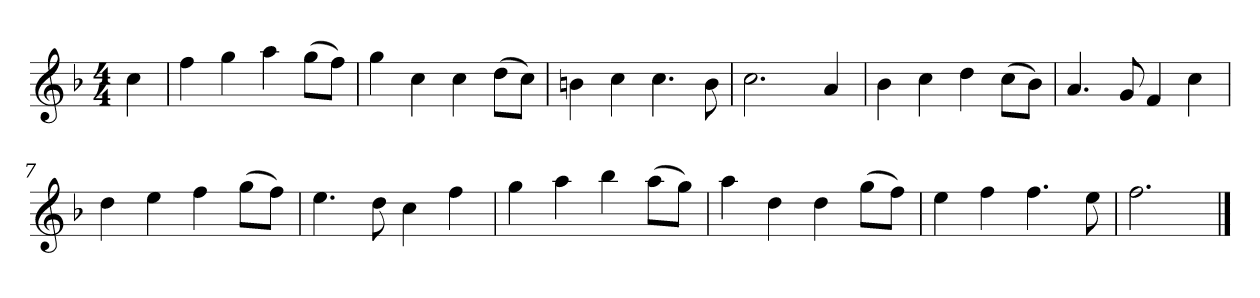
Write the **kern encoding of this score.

**kern
*part1
*staff1
*k[b-]
*M4/4
*MM120
=
4cc
=1
4ff
4gg
4aa
(8ggL
8ffJ)
=2
4gg
4cc
4cc
(8ddL
8ccJ)
=3
4bn
4cc
4.cc
8b
=4
2.cc
4a
=5
4b-
4cc
4dd
(8ccL
8b-J)
=6
4.a
8g
4f
4cc
=7
4dd
4ee
4ff
(8ggL
8ffJ)
=8
4.ee
8dd
4cc
4ff
=9
4gg
4aa
4bb-
(8aaL
8ggJ)
=10
4aa
4dd
4dd
(8ggL
8ffJ)
=11
4ee
4ff
4.ff
8ee
=12
2.ff
==
*-
